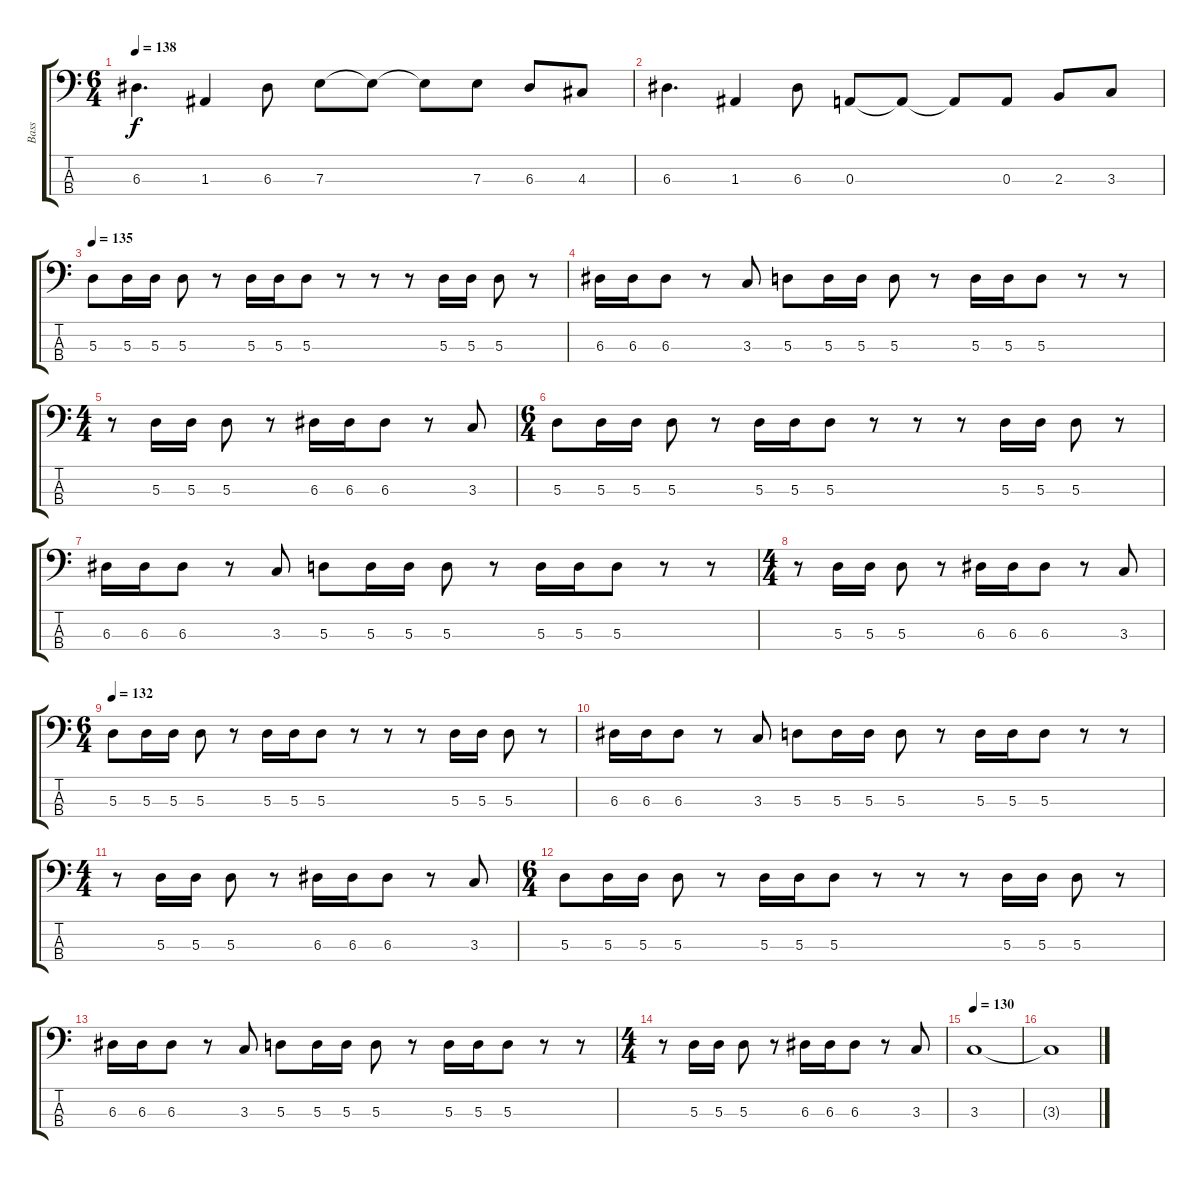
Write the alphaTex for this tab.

\track ("Bass" "Bass") {instrument electricbassfinger}
\staff {score tabs}
\tuning (G2 D2 A1 E1) {hide}
\ts (6 4)
\tempo 138
\clef f4
\ks c
6.3.4{d dy f} 1.3.4 6.3.8 7.3.8 7.3{t}.8 7.3{t}.8 7.3.8 6.3.8 4.3.8 |
6.3.4{d} 1.3.4 6.3.8 0.3.8 0.3{t}.8 0.3{t}.8 0.3.8 2.3.8 3.3.8 |
\tempo 135
5.3.8 5.3.16 5.3.16 5.3.8 r.8 5.3.16 5.3.16 5.3.8 r.8 r.8 r.8 5.3.16 5.3.16 5.3.8 r.8 |
6.3.16 6.3.16 6.3.8 r.8 3.3.8 5.3.8 5.3.16 5.3.16 5.3.8 r.8 5.3.16 5.3.16 5.3.8 r.8 r.8 |
\ts (4 4)
r.8 5.3.16 5.3.16 5.3.8 r.8 6.3.16 6.3.16 6.3.8 r.8 3.3.8 |
\ts (6 4)
5.3.8 5.3.16 5.3.16 5.3.8 r.8 5.3.16 5.3.16 5.3.8 r.8 r.8 r.8 5.3.16 5.3.16 5.3.8 r.8 |
6.3.16 6.3.16 6.3.8 r.8 3.3.8 5.3.8 5.3.16 5.3.16 5.3.8 r.8 5.3.16 5.3.16 5.3.8 r.8 r.8 |
\ts (4 4)
r.8 5.3.16 5.3.16 5.3.8 r.8 6.3.16 6.3.16 6.3.8 r.8 3.3.8 |
\ts (6 4)
\tempo 132
5.3.8 5.3.16 5.3.16 5.3.8 r.8 5.3.16 5.3.16 5.3.8 r.8 r.8 r.8 5.3.16 5.3.16 5.3.8 r.8 |
6.3.16 6.3.16 6.3.8 r.8 3.3.8 5.3.8 5.3.16 5.3.16 5.3.8 r.8 5.3.16 5.3.16 5.3.8 r.8 r.8 |
\ts (4 4)
r.8 5.3.16 5.3.16 5.3.8 r.8 6.3.16 6.3.16 6.3.8 r.8 3.3.8 |
\ts (6 4)
5.3.8 5.3.16 5.3.16 5.3.8 r.8 5.3.16 5.3.16 5.3.8 r.8 r.8 r.8 5.3.16 5.3.16 5.3.8 r.8 |
6.3.16 6.3.16 6.3.8 r.8 3.3.8 5.3.8 5.3.16 5.3.16 5.3.8 r.8 5.3.16 5.3.16 5.3.8 r.8 r.8 |
\ts (4 4)
r.8 5.3.16 5.3.16 5.3.8 r.8 6.3.16 6.3.16 6.3.8 r.8 3.3.8 |
\tempo 130
3.3.1 |
3.3{t}.1
